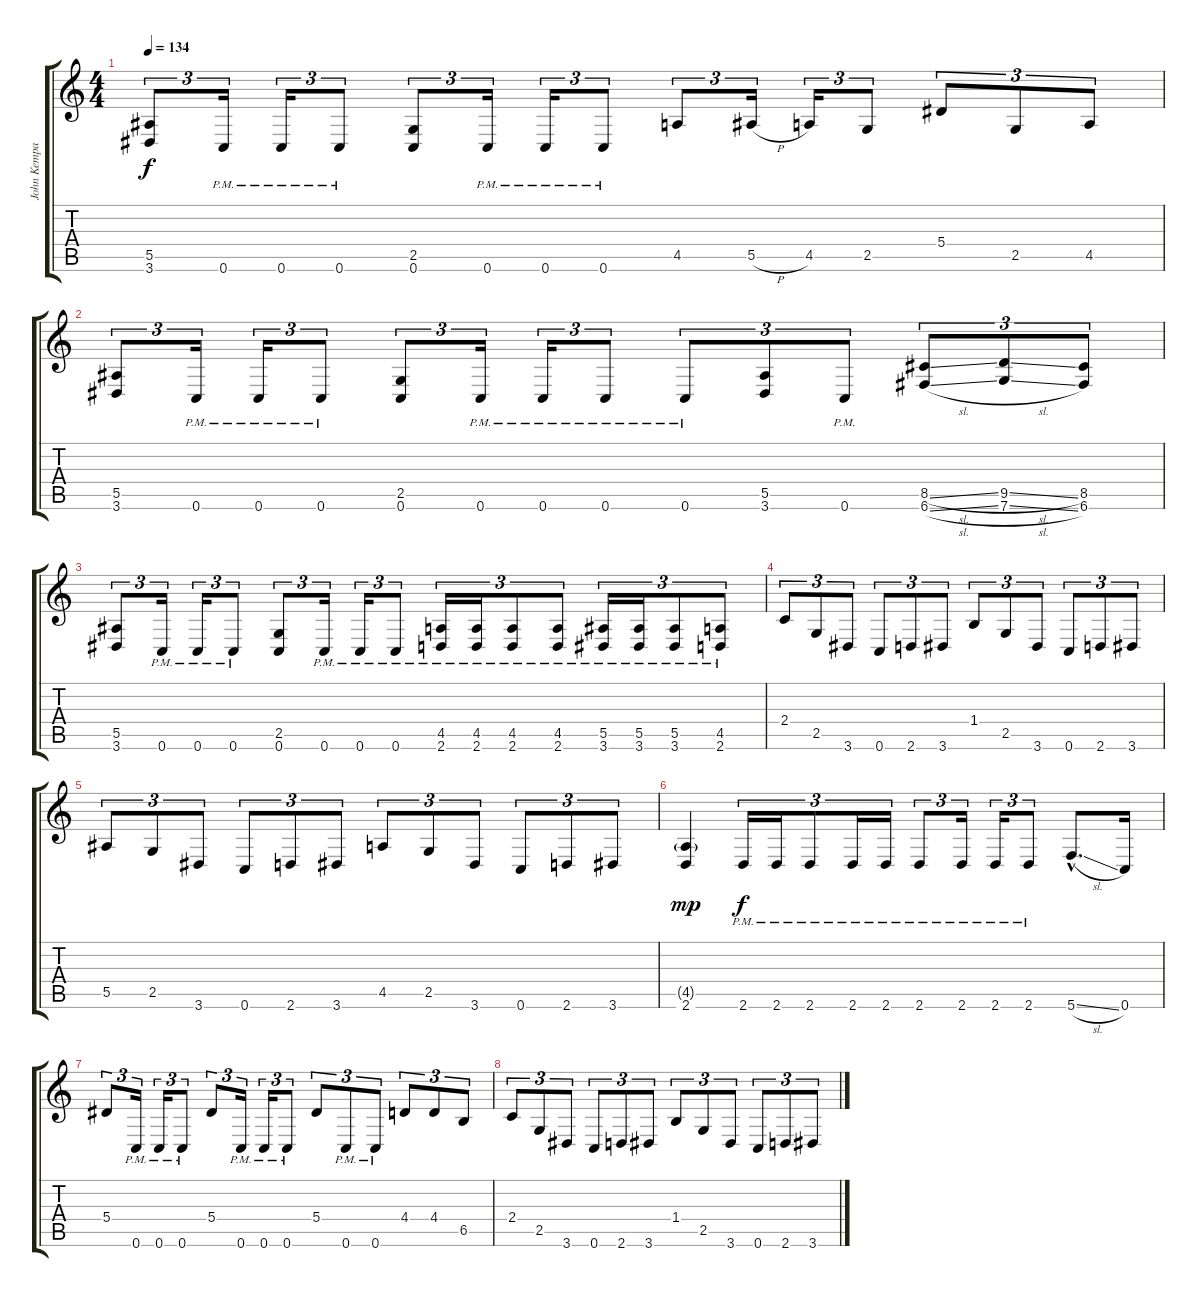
\track ("John Kempainen (Rhythm Guitar)" "John Kempa") {instrument distortionguitar}
\staff {score tabs}
\tuning (C4 G3 Eb3 Bb2 F2 C2) {hide}
\ts (4 4)
\tempo 134
\clef g2
\ks c
(5.5 3.6).8{tu (3 2) dy f} 0.6{pm}.16{tu (3 2)} 0.6{pm}.16{tu (3 2)} 0.6{pm}.8{tu (3 2)} (2.5 0.6).8{tu (3 2)} 0.6{pm}.16{tu (3 2)} 0.6{pm}.16{tu (3 2)} 0.6{pm}.8{tu (3 2)} 4.5.8{tu (3 2)} 5.5{h}.16{tu (3 2)} 4.5.16{tu (3 2)} 2.5.8{tu (3 2)} 5.4.8{tu (3 2)} 2.5.8{tu (3 2)} 4.5.8{tu (3 2)} |
(5.5 3.6).8{tu (3 2)} 0.6{pm}.16{tu (3 2)} 0.6{pm}.16{tu (3 2)} 0.6{pm}.8{tu (3 2)} (2.5 0.6).8{tu (3 2)} 0.6{pm}.16{tu (3 2)} 0.6{pm}.16{tu (3 2)} 0.6{pm}.8{tu (3 2)} 0.6{pm}.8{tu (3 2)} (5.5 3.6).8{tu (3 2)} 0.6{pm}.8{tu (3 2)} (8.5{sl} 6.6{sl}).8{tu (3 2)} (9.5{sl} 7.6{sl}).8{tu (3 2)} (8.5 6.6).8{tu (3 2)} |
(5.5 3.6).8{tu (3 2)} 0.6{pm}.16{tu (3 2)} 0.6{pm}.16{tu (3 2)} 0.6{pm}.8{tu (3 2)} (2.5 0.6).8{tu (3 2)} 0.6{pm}.16{tu (3 2)} 0.6{pm}.16{tu (3 2)} 0.6{pm}.8{tu (3 2)} (4.5{pm} 2.6{pm}).16{tu (3 2)} (4.5{pm} 2.6{pm}).16{tu (3 2)} (4.5{pm} 2.6{pm}).8{tu (3 2)} (4.5{pm} 2.6{pm}).8{tu (3 2)} (5.5{pm} 3.6{pm}).16{tu (3 2)} (5.5{pm} 3.6{pm}).16{tu (3 2)} (5.5{pm} 3.6{pm}).8{tu (3 2)} (4.5{pm} 2.6{pm}).8{tu (3 2)} |
2.4.8{tu (3 2)} 2.5.8{tu (3 2)} 3.6.8{tu (3 2)} 0.6.8{tu (3 2)} 2.6.8{tu (3 2)} 3.6.8{tu (3 2)} 1.4.8{tu (3 2)} 2.5.8{tu (3 2)} 3.6.8{tu (3 2)} 0.6.8{tu (3 2)} 2.6.8{tu (3 2)} 3.6.8{tu (3 2)} |
5.5.8{tu (3 2)} 2.5.8{tu (3 2)} 3.6.8{tu (3 2)} 0.6.8{tu (3 2)} 2.6.8{tu (3 2)} 3.6.8{tu (3 2)} 4.5.8{tu (3 2)} 2.5.8{tu (3 2)} 3.6.8{tu (3 2)} 0.6.8{tu (3 2)} 2.6.8{tu (3 2)} 3.6.8{tu (3 2)} |
(4.5{g} 2.6).4{dy mp} 2.6{pm}.16{tu (3 2) dy f} 2.6{pm}.16{tu (3 2)} 2.6{pm}.8{tu (3 2)} 2.6{pm}.16{tu (3 2)} 2.6{pm}.16{tu (3 2)} 2.6{pm}.8{tu (3 2)} 2.6{pm}.16{tu (3 2)} 2.6{pm}.16{tu (3 2)} 2.6{pm}.8{tu (3 2)} 5.6{sl hac}.8{d} 0.6.16 |
5.4.8{tu (3 2)} 0.6{pm}.16{tu (3 2)} 0.6{pm}.16{tu (3 2)} 0.6{pm}.8{tu (3 2)} 5.4.8{tu (3 2)} 0.6{pm}.16{tu (3 2)} 0.6{pm}.16{tu (3 2)} 0.6{pm}.8{tu (3 2)} 5.4.8{tu (3 2)} 0.6{pm}.8{tu (3 2)} 0.6{pm}.8{tu (3 2)} 4.4.8{tu (3 2)} 4.4.8{tu (3 2)} 6.5.8{tu (3 2)} |
2.4.8{tu (3 2)} 2.5.8{tu (3 2)} 3.6.8{tu (3 2)} 0.6.8{tu (3 2)} 2.6.8{tu (3 2)} 3.6.8{tu (3 2)} 1.4.8{tu (3 2)} 2.5.8{tu (3 2)} 3.6.8{tu (3 2)} 0.6.8{tu (3 2)} 2.6.8{tu (3 2)} 3.6.8{tu (3 2)}
